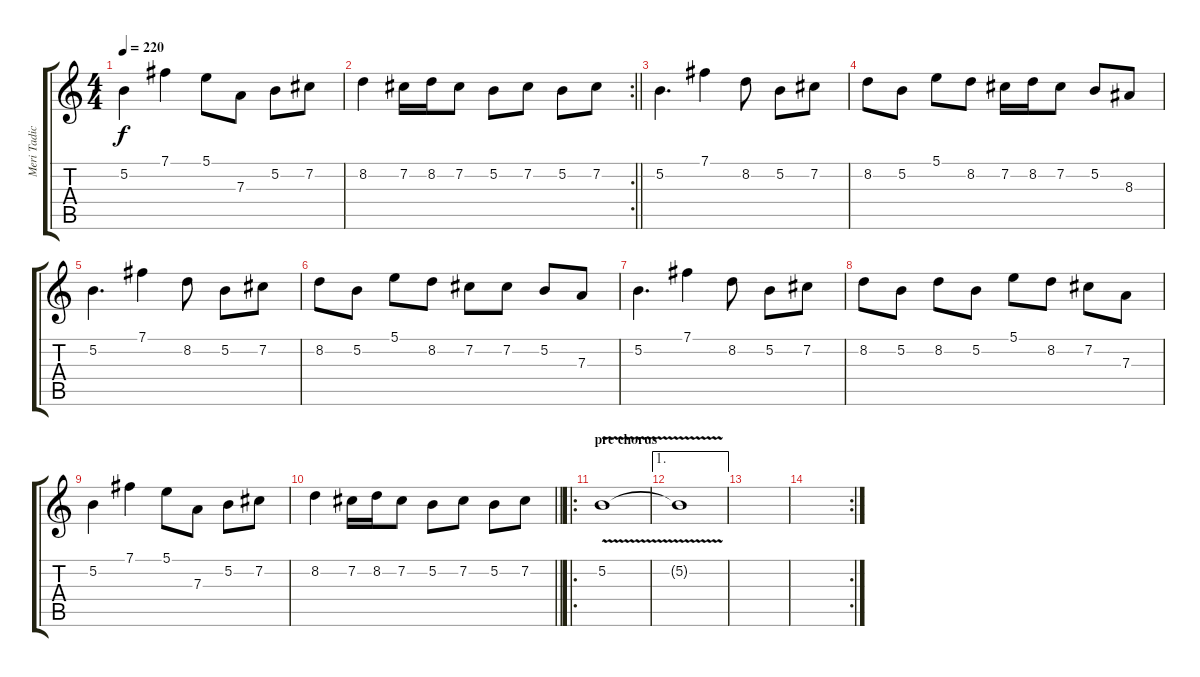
\track ("Meri Tadic" "Meri Tadic") {instrument fiddle}
\staff {score tabs}
\tuning (B4 Gb4 D4 A3 E3 B2) {hide}
\ts (4 4)
\tempo 220
\clef g2
\ks c
5.2.4{dy f} 7.1.4 5.1.8 7.3.8 5.2.8 7.2.8 |
\rc 2
\barLineRight lightlight
8.2.4 7.2.16 8.2.16 7.2.8 5.2.8 7.2.8 5.2.8 7.2.8 |
\section ("" "")
5.2.4{d} 7.1.4 8.2.8 5.2.8 7.2.8 |
8.2.8 5.2.8 5.1.8 8.2.8 7.2.16 8.2.16 7.2.8 5.2.8 8.3.8 |
5.2.4{d} 7.1.4 8.2.8 5.2.8 7.2.8 |
8.2.8 5.2.8 5.1.8 8.2.8 7.2.8 7.2.8 5.2.8 7.3.8 |
5.2.4{d} 7.1.4 8.2.8 5.2.8 7.2.8 |
8.2.8 5.2.8 8.2.8 5.2.8 5.1.8 8.2.8 7.2.8 7.3.8 |
5.2.4 7.1.4 5.1.8 7.3.8 5.2.8 7.2.8 |
\barLineRight lightlight
8.2.4 7.2.16 8.2.16 7.2.8 5.2.8 7.2.8 5.2.8 7.2.8 |
\ro
\section ("" "pre chorus")
5.2{v}.1{volume 0} |
\ae 1
5.2{t}.1 |
|
\rc 2
